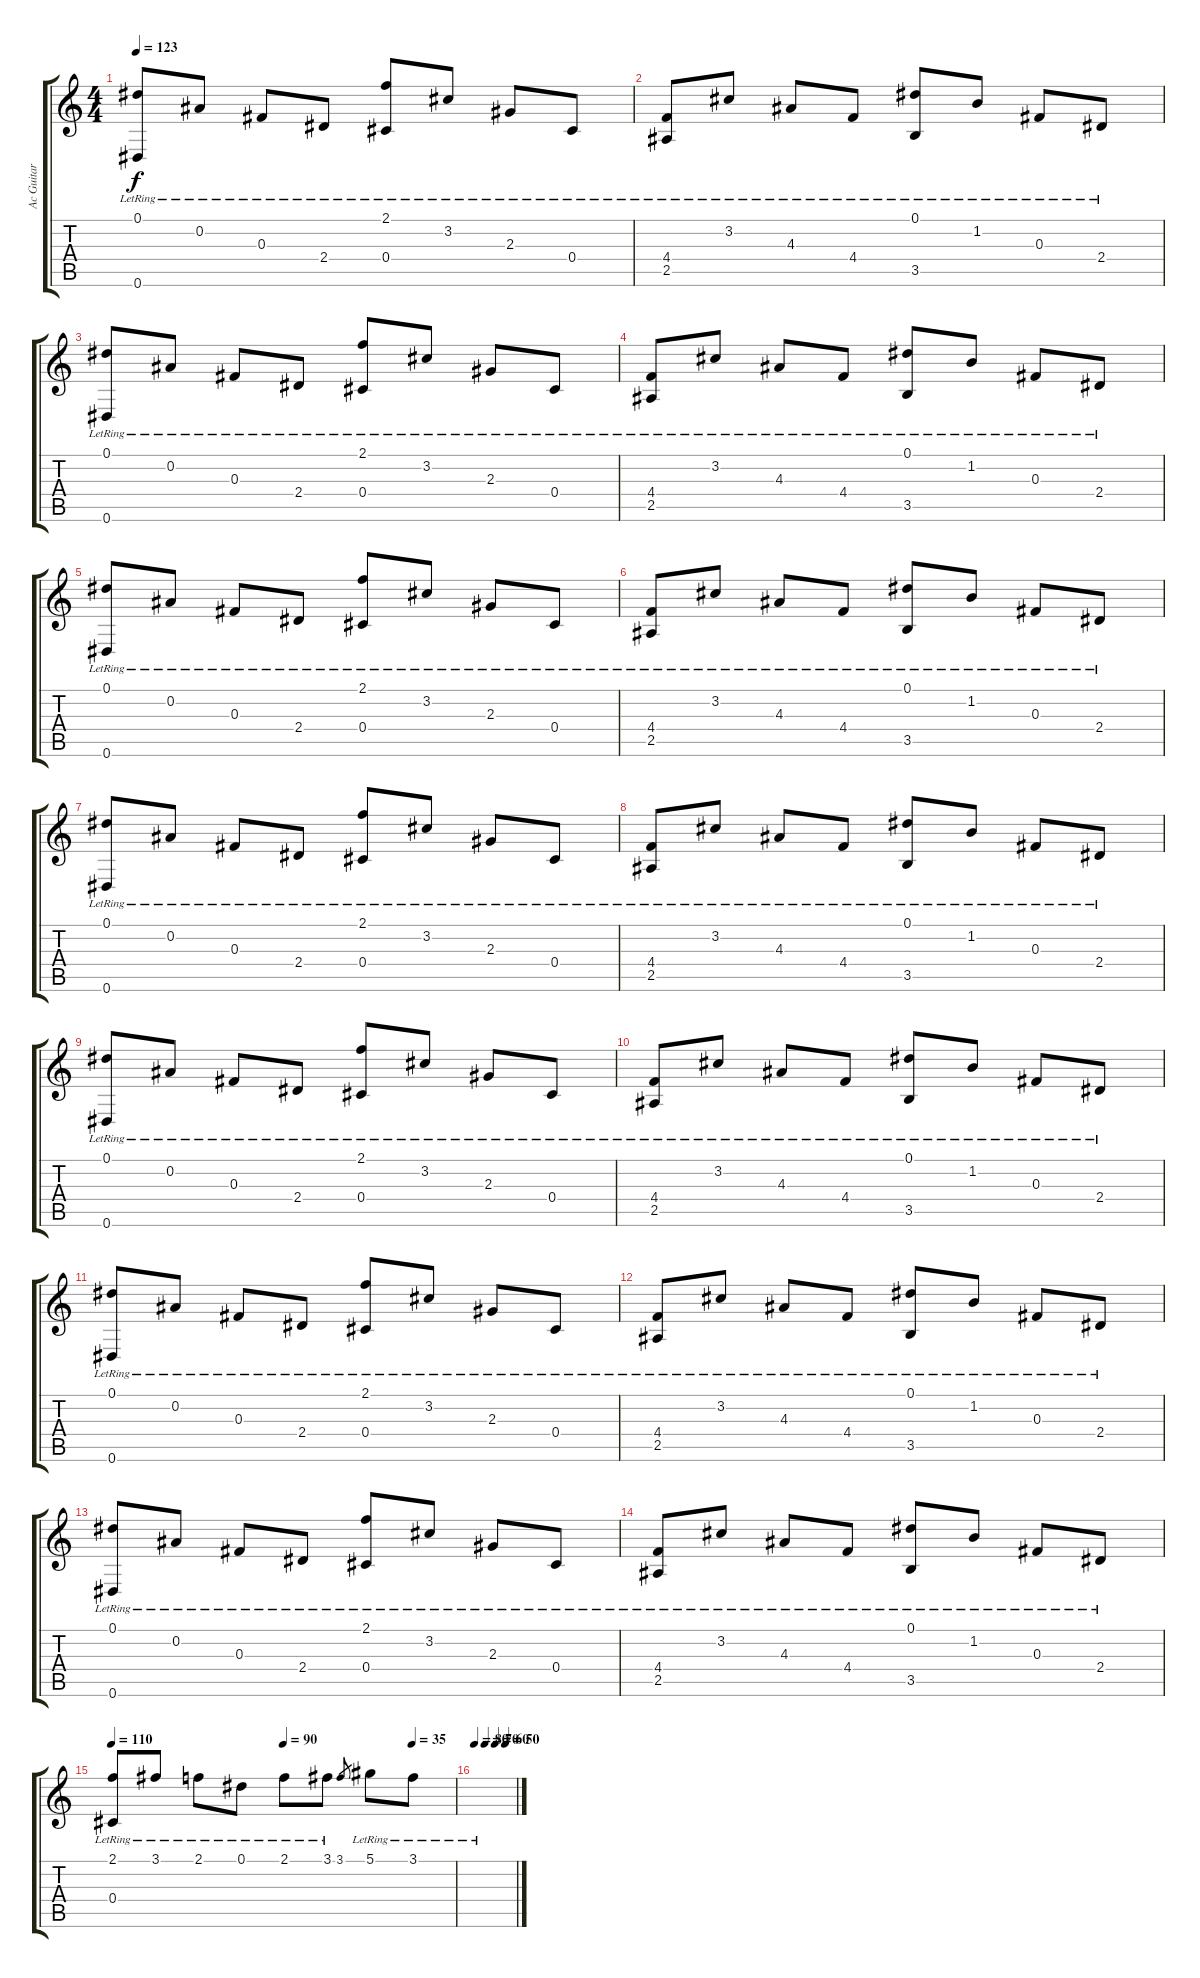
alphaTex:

\track ("Ac Guitar 1" "Ac Guitar ") {instrument acousticguitarsteel}
\staff {score tabs}
\tuning (Eb4 Bb3 Gb3 Db3 Ab2 Eb2) {hide}
\ts (4 4)
\tempo 123
\clef g2
\ks c
(0.1{lr} 0.6{lr}).8{dy f} 0.2{lr}.8 0.3{lr}.8 2.4{lr}.8 (2.1{lr} 0.4{lr}).8 3.2{lr}.8 2.3{lr}.8 0.4{lr}.8 |
(4.4{lr} 2.5{lr}).8 3.2{lr}.8 4.3{lr}.8 4.4{lr}.8 (0.1{lr} 3.5{lr}).8 1.2{lr}.8 0.3{lr}.8 2.4{lr}.8 |
(0.1{lr} 0.6{lr}).8 0.2{lr}.8 0.3{lr}.8 2.4{lr}.8 (2.1{lr} 0.4{lr}).8 3.2{lr}.8 2.3{lr}.8 0.4{lr}.8 |
(4.4{lr} 2.5{lr}).8 3.2{lr}.8 4.3{lr}.8 4.4{lr}.8 (0.1{lr} 3.5{lr}).8 1.2{lr}.8 0.3{lr}.8 2.4{lr}.8 |
(0.1{lr} 0.6{lr}).8 0.2{lr}.8 0.3{lr}.8 2.4{lr}.8 (2.1{lr} 0.4{lr}).8 3.2{lr}.8 2.3{lr}.8 0.4{lr}.8 |
(4.4{lr} 2.5{lr}).8 3.2{lr}.8 4.3{lr}.8 4.4{lr}.8 (0.1{lr} 3.5{lr}).8 1.2{lr}.8 0.3{lr}.8 2.4{lr}.8 |
(0.1{lr} 0.6{lr}).8 0.2{lr}.8 0.3{lr}.8 2.4{lr}.8 (2.1{lr} 0.4{lr}).8 3.2{lr}.8 2.3{lr}.8 0.4{lr}.8 |
(4.4{lr} 2.5{lr}).8 3.2{lr}.8 4.3{lr}.8 4.4{lr}.8 (0.1{lr} 3.5{lr}).8 1.2{lr}.8 0.3{lr}.8 2.4{lr}.8 |
(0.1{lr} 0.6{lr}).8 0.2{lr}.8 0.3{lr}.8 2.4{lr}.8 (2.1{lr} 0.4{lr}).8 3.2{lr}.8 2.3{lr}.8 0.4{lr}.8 |
(4.4{lr} 2.5{lr}).8 3.2{lr}.8 4.3{lr}.8 4.4{lr}.8 (0.1{lr} 3.5{lr}).8 1.2{lr}.8 0.3{lr}.8 2.4{lr}.8 |
(0.1{lr} 0.6{lr}).8 0.2{lr}.8 0.3{lr}.8 2.4{lr}.8 (2.1{lr} 0.4{lr}).8 3.2{lr}.8 2.3{lr}.8 0.4{lr}.8 |
(4.4{lr} 2.5{lr}).8 3.2{lr}.8 4.3{lr}.8 4.4{lr}.8 (0.1{lr} 3.5{lr}).8 1.2{lr}.8 0.3{lr}.8 2.4{lr}.8 |
(0.1{lr} 0.6{lr}).8 0.2{lr}.8 0.3{lr}.8 2.4{lr}.8 (2.1{lr} 0.4{lr}).8 3.2{lr}.8 2.3{lr}.8 0.4{lr}.8 |
(4.4{lr} 2.5{lr}).8 3.2{lr}.8 4.3{lr}.8 4.4{lr}.8 (0.1{lr} 3.5{lr}).8 1.2{lr}.8 0.3{lr}.8 2.4{lr}.8 |
\tempo 110
\tempo (90 0.5)
\tempo (35 0.875)
(2.1{lr} 0.4{lr}).8 3.1{lr}.8 2.1{lr}.8 0.1{lr}.8 2.1{lr}.8 3.1{lr}.8 3.1.8{gr} 5.1{lr}.8 3.1{lr}.8 |
\tempo 80
\tempo (70 0.25)
\tempo (60 0.5)
\tempo (50 0.75)
